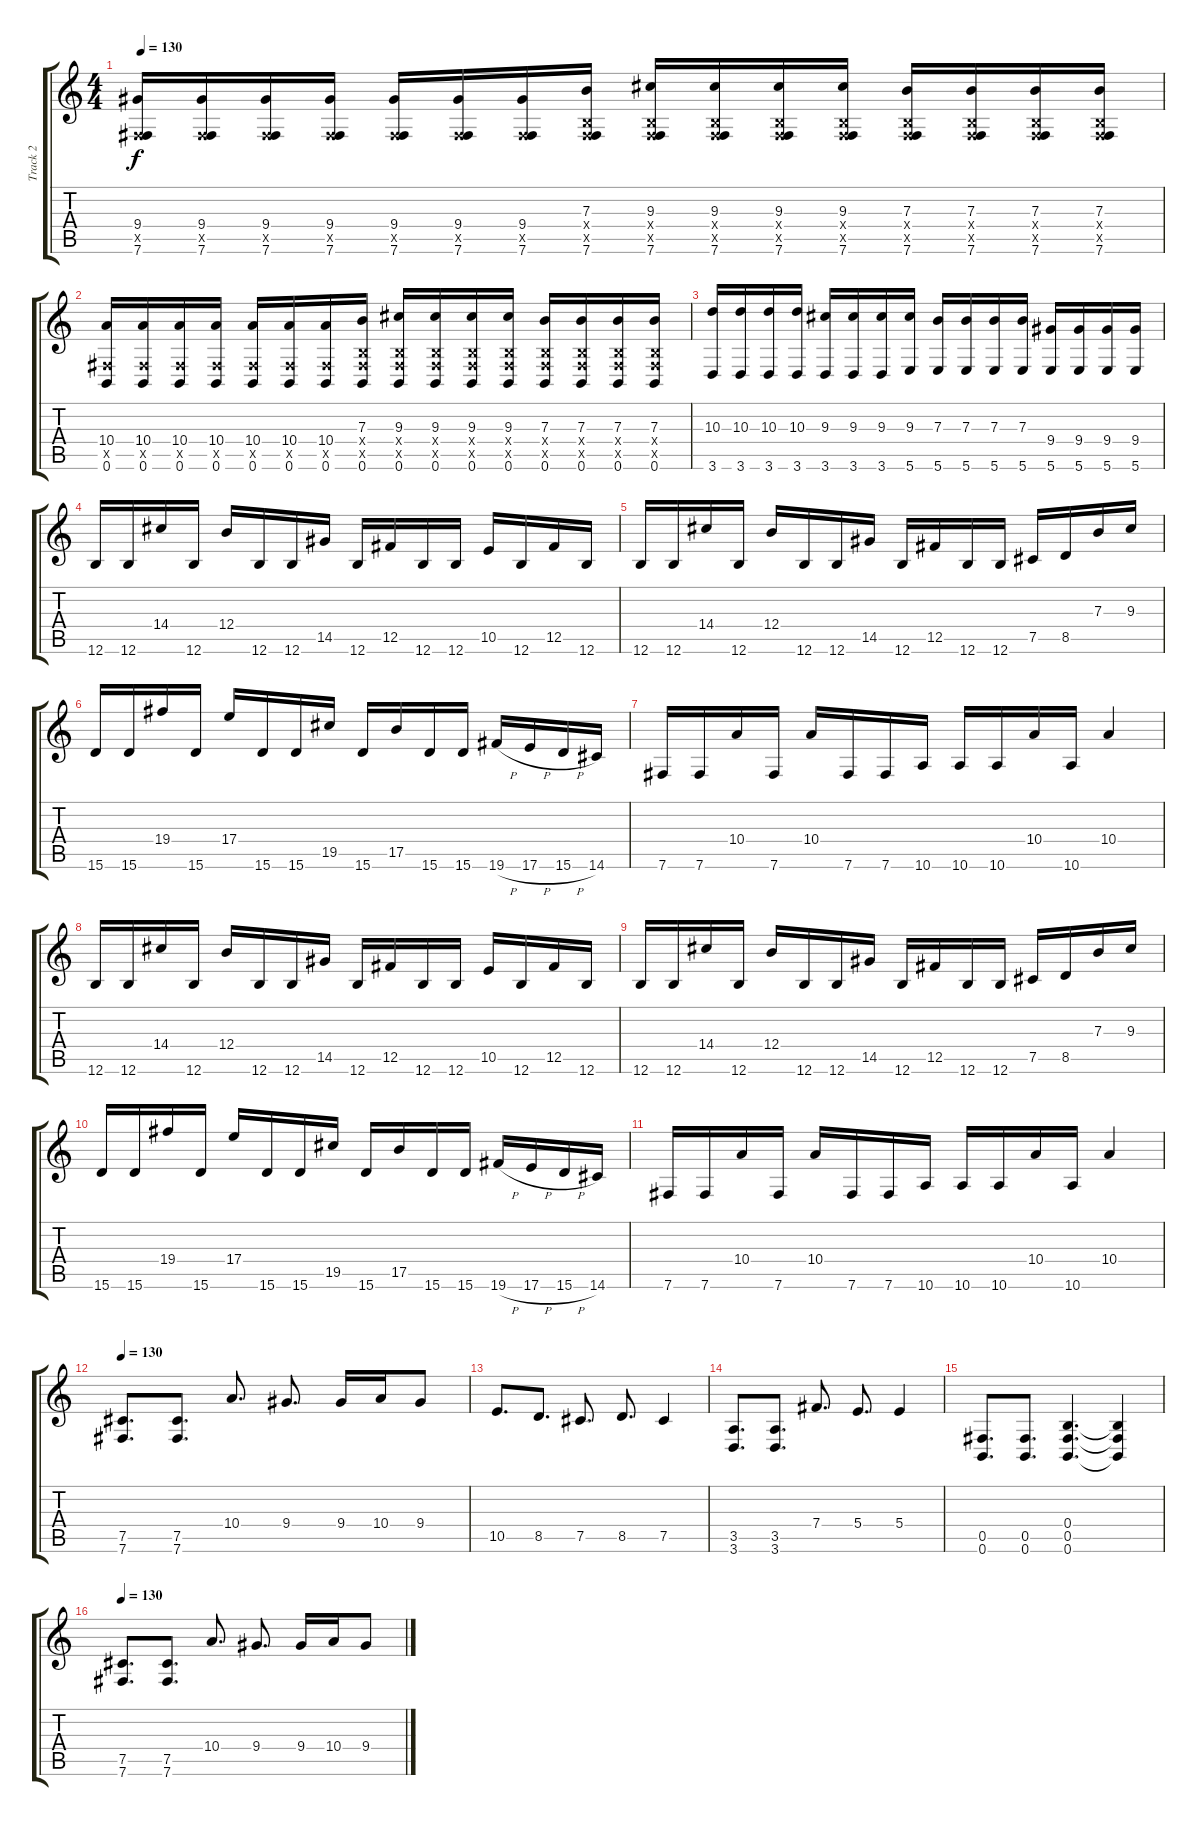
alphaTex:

\track ("Track 2" "Track 2") {instrument distortionguitar}
\staff {score tabs}
\tuning (Db4 Ab3 E3 B2 Gb2 B1) {hide}
\ts (4 4)
\tempo 130
\clef g2
\ks c
(9.4 0.5{x} 7.6).16{dy f} (9.4 0.5{x} 7.6).16 (9.4 0.5{x} 7.6).16 (9.4 0.5{x} 7.6).16 (9.4 0.5{x} 7.6).16 (9.4 0.5{x} 7.6).16 (9.4 0.5{x} 7.6).16 (7.3 0.4{x} 0.5{x} 7.6).16 (9.3 0.4{x} 0.5{x} 7.6).16 (9.3 0.4{x} 0.5{x} 7.6).16 (9.3 0.4{x} 0.5{x} 7.6).16 (9.3 0.4{x} 0.5{x} 7.6).16 (7.3 0.4{x} 0.5{x} 7.6).16 (7.3 0.4{x} 0.5{x} 7.6).16 (7.3 0.4{x} 0.5{x} 7.6).16 (7.3 0.4{x} 0.5{x} 7.6).16 |
(10.4 0.5{x} 0.6).16{volume 12} (10.4 0.5{x} 0.6).16 (10.4 0.5{x} 0.6).16 (10.4 0.5{x} 0.6).16 (10.4 0.5{x} 0.6).16 (10.4 0.5{x} 0.6).16 (10.4 0.5{x} 0.6).16 (7.3 0.4{x} 0.5{x} 0.6).16 (9.3 0.4{x} 0.5{x} 0.6).16 (9.3 0.4{x} 0.5{x} 0.6).16 (9.3 0.4{x} 0.5{x} 0.6).16 (9.3 0.4{x} 0.5{x} 0.6).16 (7.3 0.4{x} 0.5{x} 0.6).16 (7.3 0.4{x} 0.5{x} 0.6).16 (7.3 0.4{x} 0.5{x} 0.6).16 (7.3 0.4{x} 0.5{x} 0.6).16 |
(10.3 3.6).16 (10.3 3.6).16 (10.3 3.6).16 (10.3 3.6).16 (9.3 3.6).16 (9.3 3.6).16 (9.3 3.6).16 (9.3 5.6).16 (7.3 5.6).16 (7.3 5.6).16 (7.3 5.6).16 (7.3 5.6).16 (9.4 5.6).16 (9.4 5.6).16 (9.4 5.6).16 (9.4 5.6).16 |
12.6.16 12.6.16 14.4.16 12.6.16 12.4.16 12.6.16 12.6.16 14.5.16 12.6.16 12.5.16 12.6.16 12.6.16 10.5.16 12.6.16 12.5.16 12.6.16 |
12.6.16 12.6.16 14.4.16 12.6.16 12.4.16 12.6.16 12.6.16 14.5.16 12.6.16 12.5.16 12.6.16 12.6.16 7.5.16 8.5.16 7.3.16 9.3.16 |
15.6.16 15.6.16 19.4.16 15.6.16 17.4.16 15.6.16 15.6.16 19.5.16 15.6.16 17.5.16 15.6.16 15.6.16 19.6{h}.16 17.6{h}.16 15.6{h}.16 14.6.16 |
7.6.16 7.6.16 10.4.16 7.6.16 10.4.16 7.6.16 7.6.16 10.6.16 10.6.16 10.6.16 10.4.16 10.6.16 10.4.4 |
12.6.16 12.6.16 14.4.16 12.6.16 12.4.16 12.6.16 12.6.16 14.5.16 12.6.16 12.5.16 12.6.16 12.6.16 10.5.16 12.6.16 12.5.16 12.6.16 |
12.6.16 12.6.16 14.4.16 12.6.16 12.4.16 12.6.16 12.6.16 14.5.16 12.6.16 12.5.16 12.6.16 12.6.16 7.5.16 8.5.16 7.3.16 9.3.16 |
15.6.16 15.6.16 19.4.16 15.6.16 17.4.16 15.6.16 15.6.16 19.5.16 15.6.16 17.5.16 15.6.16 15.6.16 19.6{h}.16 17.6{h}.16 15.6{h}.16 14.6.16 |
7.6.16 7.6.16 10.4.16 7.6.16 10.4.16 7.6.16 7.6.16 10.6.16 10.6.16 10.6.16 10.4.16 10.6.16 10.4.4 |
\tempo 130
(7.5 7.6).8{d} (7.5 7.6).8{d} 10.4.8{d} 9.4.8{d} 9.4.16 10.4.16 9.4.8 |
10.5.8{d} 8.5.8{d} 7.5.8{d} 8.5.8{d} 7.5.4 |
(3.5 3.6).8{d} (3.5 3.6).8{d} 7.4.8{d} 5.4.8{d} 5.4.4 |
(0.5 0.6).8{d} (0.5 0.6).8{d} (0.4 0.5 0.6).4{d} (0.4{t} 0.5{t} 0.6{t}).4 |
\tempo 130
(7.5 7.6).8{d} (7.5 7.6).8{d} 10.4.8{d} 9.4.8{d} 9.4.16 10.4.16 9.4.8
